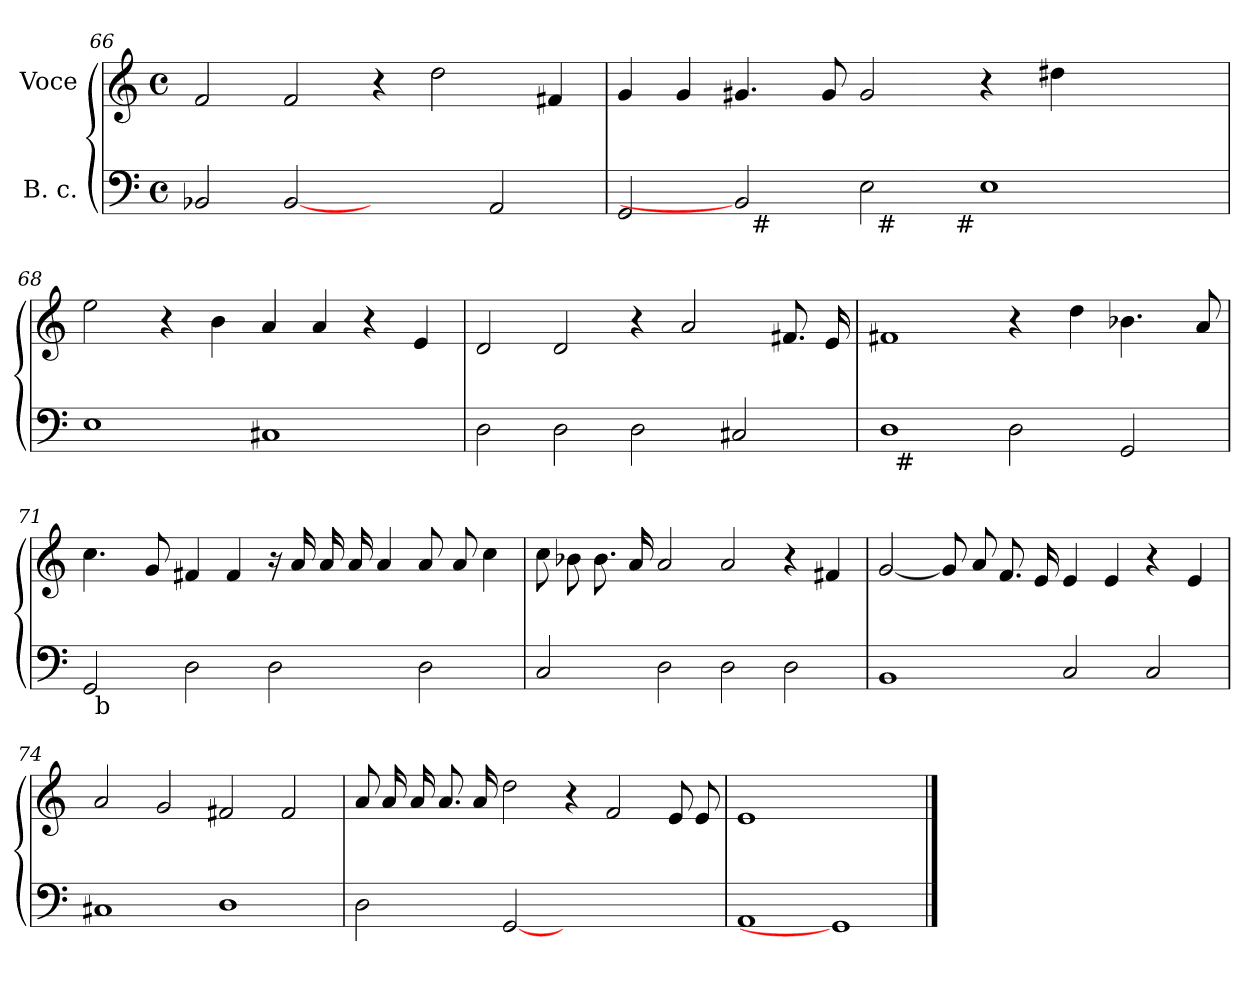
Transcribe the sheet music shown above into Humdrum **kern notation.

**kern	**kern
*part2	*part1
*staff2	*staff1
*I"B. c.	*I"Voce
!!LO:LB:g=z
*clefF4	*clefG2
*k[]	*k[]
*C:	*C:
*M4/4	*M4/4
*met(c)	*met(c)
=66	=66
2BB-X/	2f/
[2BB-	2f/
2ryy	4r
.	2dd\
2AA/	.
.	4f#X/
=67	=67
*^	*
*	*^	*
*	*	*^	*
2GG/	2ryy	1ryy	1ryy	4g/
.	.	.	.	4g/
2BB-]	32ryy	.	.	4.g#X/
!	!LO:TX:b:t=#	!	!	!
.	1ryy	.	.	.
.	.	.	.	8g#/
2E\	.	32ryy	4..ryy	2g#/
!	!	!LO:TX:b:t=#	!	!
.	.	1ryy	.	.
!	!	!	!LO:TX:b:t=#	!
.	.	.	1ryy	.
1E	.	.	.	4r
.	2ryy	.	.	.
.	.	.	.	4dd#X\
.	.	.	.	2ryy
.	4...ryy	4...ryy	.	.
.	.	.	16ryy	.
*v	*v	*v	*v	*
=68	=68
1E	2ee\
.	4r
.	4b\
1C#X	4a/
.	4a/
.	4r
.	4e/
=69	=69
2D\	2d/
2D\	2d/
2D\	4r
.	2a/
2C#X/	.
.	8.f#X/
.	16e/
!!LO:LB:g=z
=70	=70
*^	*
1D	32ryy	1f#X
!	!LO:TX:b:t=#	!
.	1ryy	.
2D\	.	4r
.	2ryy	.
.	.	4dd\
2GG/	.	4.b-X\
.	4...ryy	.
.	.	8a/
=71	=71	=71
2GG/	32ryy	4.cc\
!	!LO:TX:b:t=b	!
.	1ryy	.
.	.	8g/
2D\	.	4f#X/
.	.	4f#/
2D\	.	16ra
.	2ryy	.
.	.	16a/
.	.	16a/
.	.	16a/
.	.	4a/
2D\	.	8a/
.	4...ryy	.
.	.	8a/
.	.	4cc\
*v	*v	*
=72	=72
2C/	8cc\
.	8b-X\
.	8.b-\
.	16a/
2D\	2a/
2D\	2a/
2D\	4r
.	4f#X/
!!LO:LB:g=z
=73	=73
1BB	[<2g/
.	8g/]
.	8a/
.	8.f/
.	16e/
2C/	4e/
.	4e/
2C/	4r
.	4e/
=74	=74
1C#X	2a/
.	2g/
1D	2f#X/
.	2f#/
=75	=75
2D\	8a/
.	16a/
.	16a/
.	8.a/
.	16a/
[2GG	2dd\
1ryy	4r
.	2f/
.	8e/
.	8e/
=76	=76
1AA	1e
1GG]	1ryy
==	==
*-	*-
